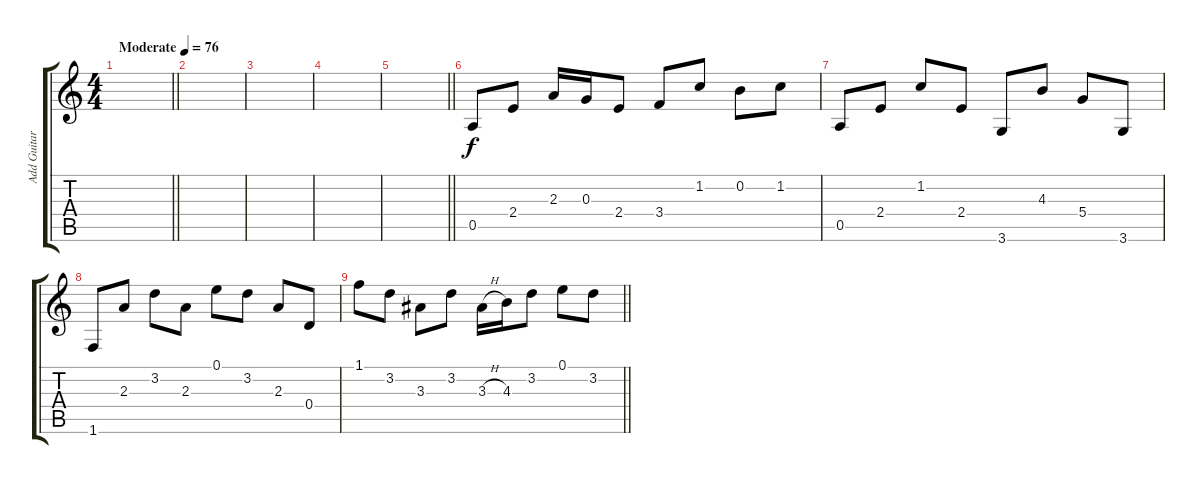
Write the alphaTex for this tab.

\track ("Add Guitar" "Add Guitar") {instrument electricguitarclean}
\staff {score tabs}
\tuning (E4 B3 G3 D3 A2 E2) {hide}
\ts (4 4)
\tempo (76 "Moderate")
\clef g2
\barLineRight lightlight
\ks aminor
|
|
|
|
\barLineRight lightlight
|
0.5.8 2.4.8 2.3.16 0.3.16 2.4.8 3.4.8 1.2.8 0.2.8 1.2.8 |
0.5.8 2.4.8 1.2.8 2.4.8 3.6.8 4.3.8 5.4.8 3.6.8 |
1.6.8 2.3.8 3.2.8 2.3.8 0.1.8 3.2.8 2.3.8 0.4.8 |
\barLineRight lightlight
1.1.8 3.2.8 3.3.8 3.2.8 3.3{h}.16 4.3.16 3.2.8 0.1.8 3.2.8
